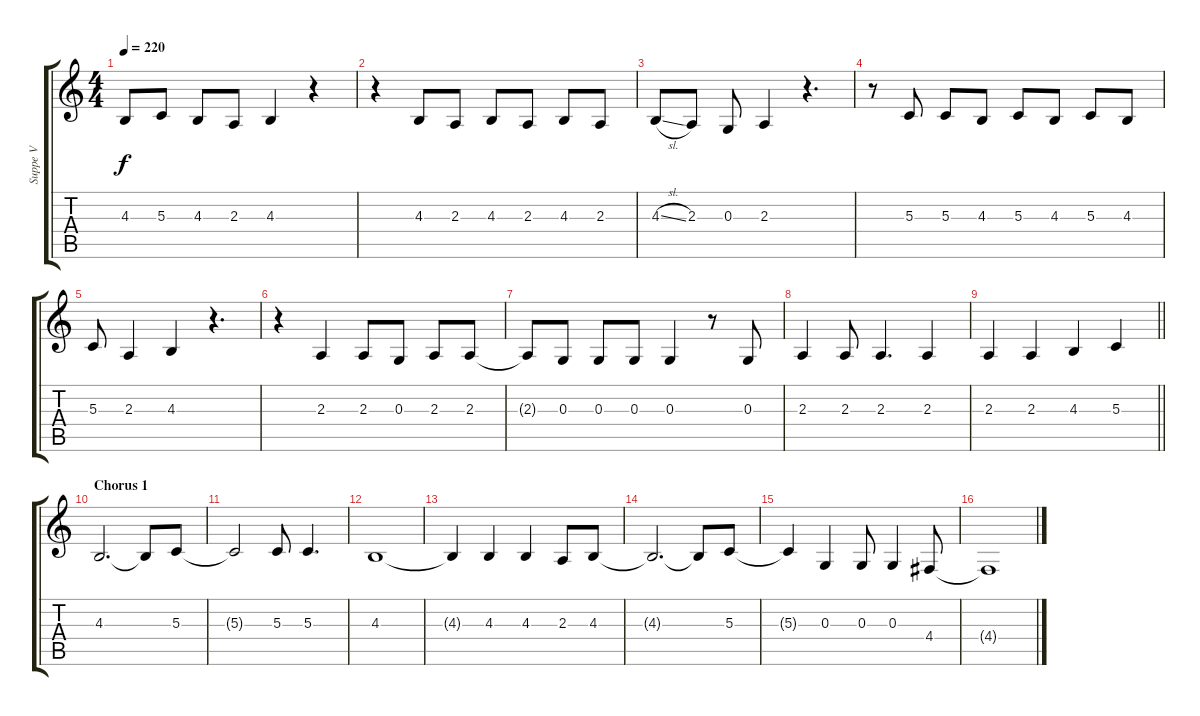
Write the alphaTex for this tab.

\track ("Suppe V" "Suppe V") {instrument englishhorn}
\staff {score tabs}
\tuning (E4 B3 G3 D3 A2 E2) {hide}
\ts (4 4)
\tempo 220
\clef g2
\ks c
4.3{t}.8{dy f} 5.3.8 4.3.8 2.3.8 4.3.4 r.4 |
r.4 4.3.8 2.3.8 4.3.8 2.3.8 4.3.8 2.3.8 |
4.3{sl}.8 2.3.8 0.3.8 2.3.4 r.4{d} |
r.8 5.3.8 5.3.8 4.3.8 5.3.8 4.3.8 5.3.8 4.3.8 |
5.3.8 2.3.4 4.3.4 r.4{d} |
r.4 2.3.4 2.3.8 0.3.8 2.3.8 2.3.8 |
2.3{t}.8 0.3.8 0.3.8 0.3.8 0.3.4 r.8 0.3.8 |
2.3.4 2.3.8 2.3.4{d} 2.3.4 |
\barLineRight lightlight
2.3.4 2.3.4 4.3.4 5.3.4 |
\section ("" "Chorus 1")
4.3.2{d} 4.3{t}.8 5.3.8 |
5.3{t}.2 5.3.8 5.3.4{d} |
4.3.1 |
4.3{t}.4 4.3.4 4.3.4 2.3.8 4.3.8 |
4.3{t}.2{d} 4.3{t}.8 5.3.8 |
5.3{t}.4 0.3.4 0.3.8 0.3.4 4.4.8 |
4.4{t}.1
